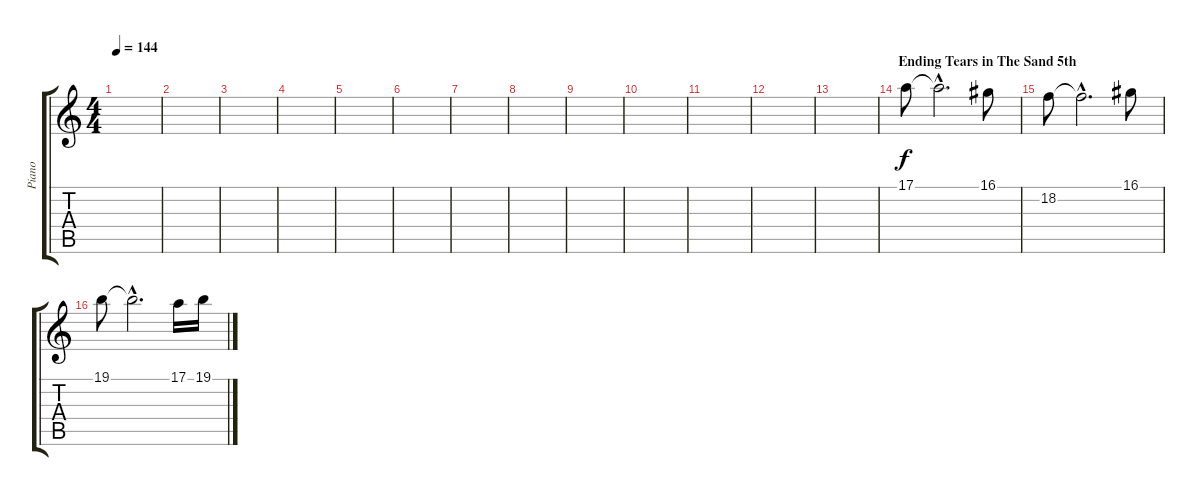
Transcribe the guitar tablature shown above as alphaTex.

\track ("Piano" "Piano") {instrument acousticgrandpiano}
\staff {score tabs}
\tuning (E4 B3 G3 D3 A2 E2) {hide}
\ts (4 4)
\tempo 144
\clef g2
\ks c
|
|
|
|
|
|
|
|
|
|
|
|
|
\section ("" "Ending Tears in The Sand 5th")
17.1.8 17.1{hac t}.2{d} 16.1.8 |
18.2.8 18.2{hac t}.2{d} 16.1.8 |
19.1.8 19.1{hac t}.2{d} 17.1.16 19.1.16
